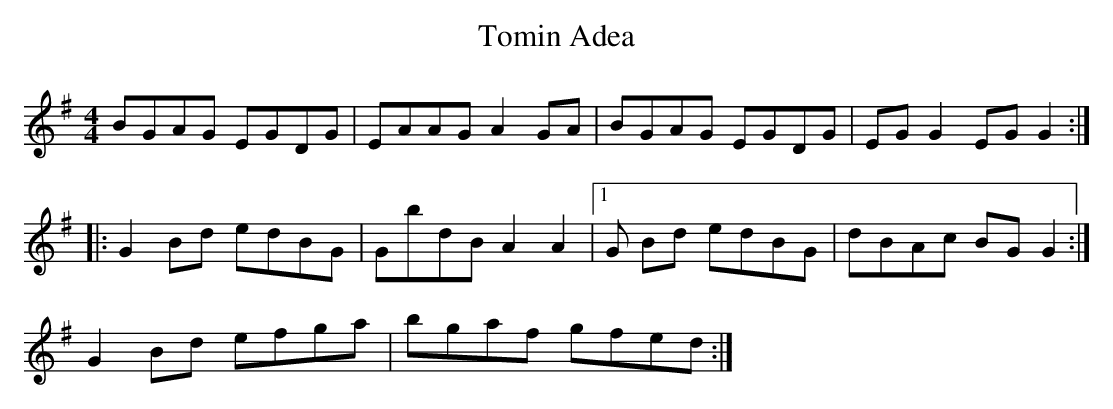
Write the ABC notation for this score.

X:1
T:Tomin Adea
M:4/4
L:1/8
K:G
BGAG EGDG|EAAG A2 GA|BGAG EGDG|EG G2 EG G2:|
|:G2 Bd edBG|GbdB A2 A2|1G Bd edBG|dBAc BG G2:|
2G2 Bd efga|bgaf gfed:|
